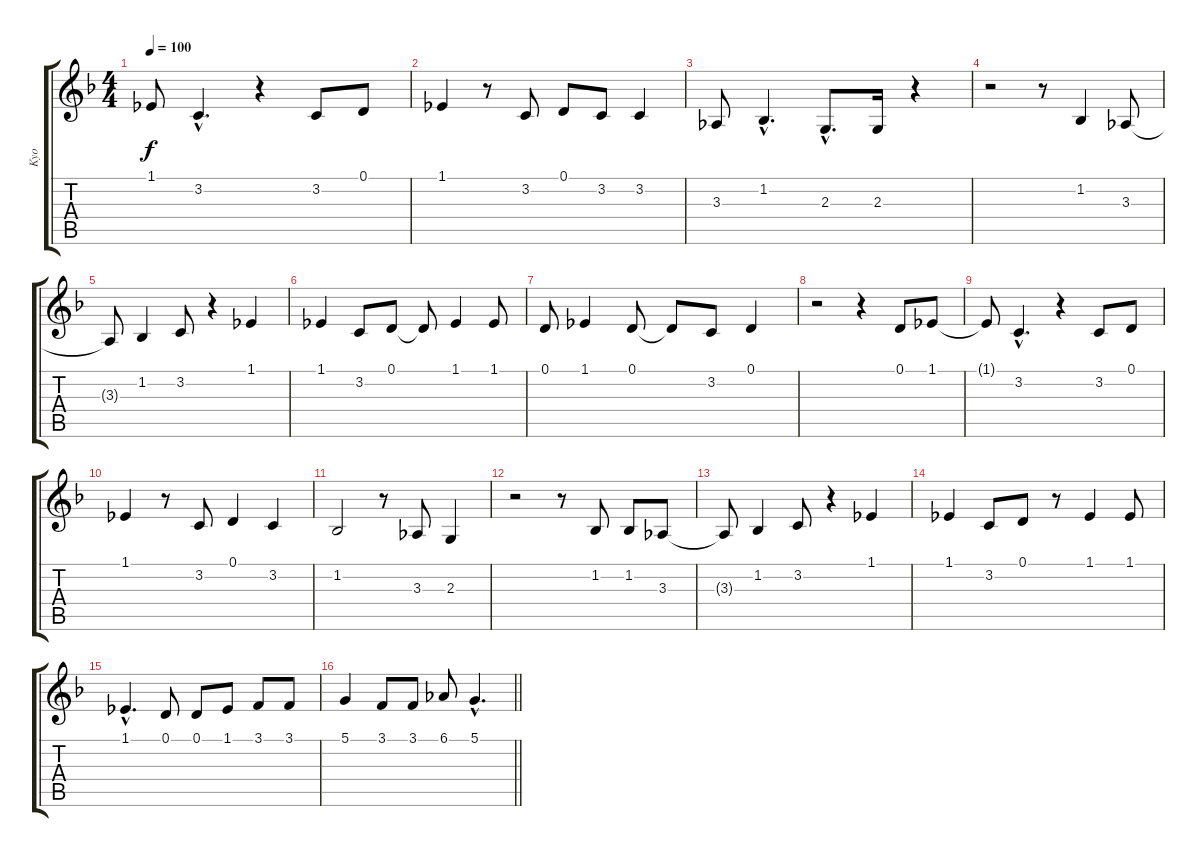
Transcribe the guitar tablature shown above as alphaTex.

\track ("Kyo" "Kyo") {instrument clarinet}
\staff {score tabs}
\tuning (D4 A3 F3 C3 G2 D2) {hide}
\ts (4 4)
\tempo 100
\clef g2
\ks f
1.1{t}.8{dy f} 3.2{hac}.4{d} r.4 3.2.8 0.1.8 |
1.1.4 r.8 3.2.8 0.1.8 3.2.8 3.2.4 |
3.3.8 1.2{hac}.4{d} 2.3{hac}.8{d} 2.3.16 r.4 |
r.2 r.8 1.2.4 3.3.8 |
3.3{t}.8 1.2.4 3.2.8 r.4 1.1.4 |
1.1.4 3.2.8 0.1.8 0.1{t}.8 1.1.4 1.1.8 |
0.1.8 1.1.4 0.1.8 0.1{t}.8 3.2.8 0.1.4 |
r.2 r.4 0.1.8 1.1.8 |
1.1{t}.8 3.2{hac}.4{d} r.4 3.2.8 0.1.8 |
1.1.4 r.8 3.2.8 0.1.4 3.2.4 |
1.2.2 r.8 3.3.8 2.3.4 |
r.2 r.8 1.2.8 1.2.8 3.3.8 |
3.3{t}.8 1.2.4 3.2.8 r.4 1.1.4 |
1.1.4 3.2.8 0.1.8 r.8 1.1.4 1.1.8 |
1.1{hac}.4{d} 0.1.8 0.1.8 1.1.8 3.1.8 3.1.8 |
\barLineRight lightlight
5.1.4 3.1.8 3.1.8 6.1.8 5.1{hac}.4{d}
